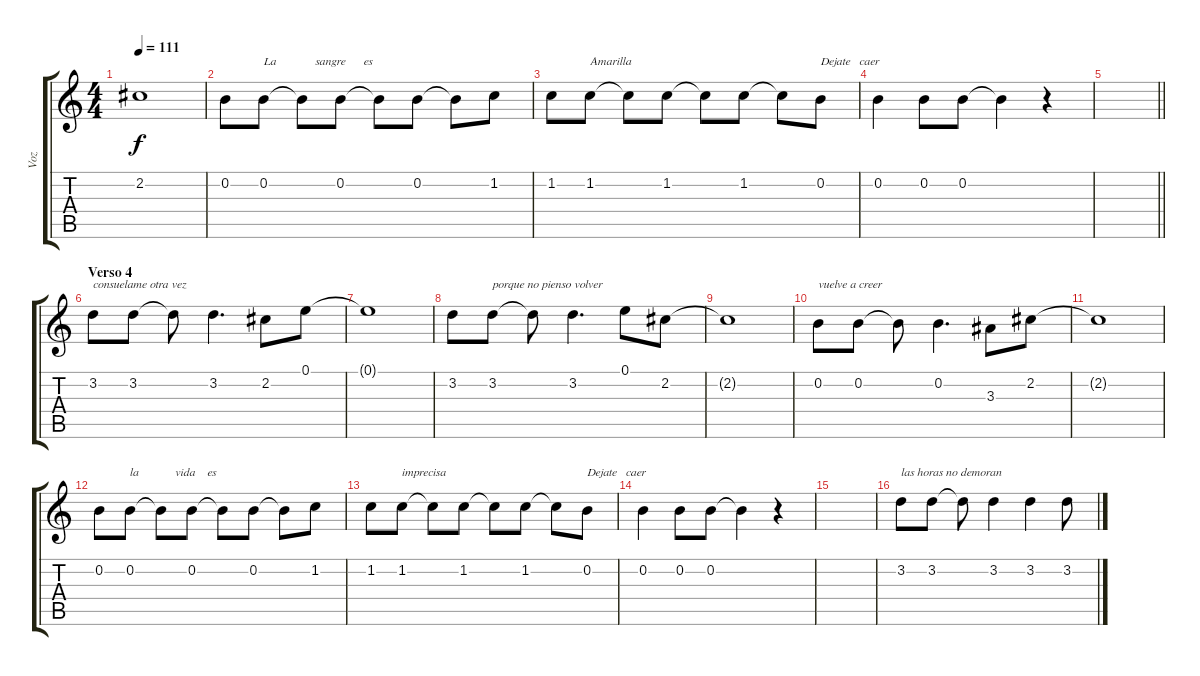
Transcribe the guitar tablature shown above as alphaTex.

\track ("Voz" "Voz") {instrument electricguitarjazz}
\staff {score tabs}
\tuning (E4 B3 G3 D3 A2 E2) {hide}
\ts (4 4)
\tempo 111
\clef g2
\ks c
2.2{t}.1{dy f} |
0.2.8 0.2.8{txt "La             sangre      es"} 0.2{t}.8 0.2.8 0.2{t}.8 0.2.8 0.2{t}.8 1.2.8 |
1.2.8 1.2.8{txt "Amarilla"} 1.2{t}.8 1.2.8 1.2{t}.8 1.2.8 1.2{t}.8 0.2.8{txt "Dejate   caer"} |
0.2.4 0.2.8 0.2.8 0.2{t}.4 r.4 |
\barLineRight lightlight
|
\section ("" "Verso 4")
3.2.8{txt "consuelame otra vez"} 3.2.8 3.2{t}.8 3.2.4{d} 2.2.8 0.1.8 |
0.1{t}.1 |
3.2.8 3.2.8{txt "porque no pienso volver"} 3.2{t}.8 3.2.4{d} 0.1.8 2.2.8 |
2.2{t}.1 |
0.2.8{txt "vuelve a creer"} 0.2.8 0.2{t}.8 0.2.4{d} 3.3.8 2.2.8 |
2.2{t}.1 |
0.2.8 0.2.8{txt "la            vida    es"} 0.2{t}.8 0.2.8 0.2{t}.8 0.2.8 0.2{t}.8 1.2.8 |
1.2.8 1.2.8{txt "imprecisa"} 1.2{t}.8 1.2.8 1.2{t}.8 1.2.8 1.2{t}.8 0.2.8{txt "Dejate   caer"} |
0.2.4 0.2.8 0.2.8 0.2{t}.4 r.4 |
|
3.2.8{txt "las horas no demoran"} 3.2.8 3.2{t}.8 3.2.4 3.2.4 3.2.8
